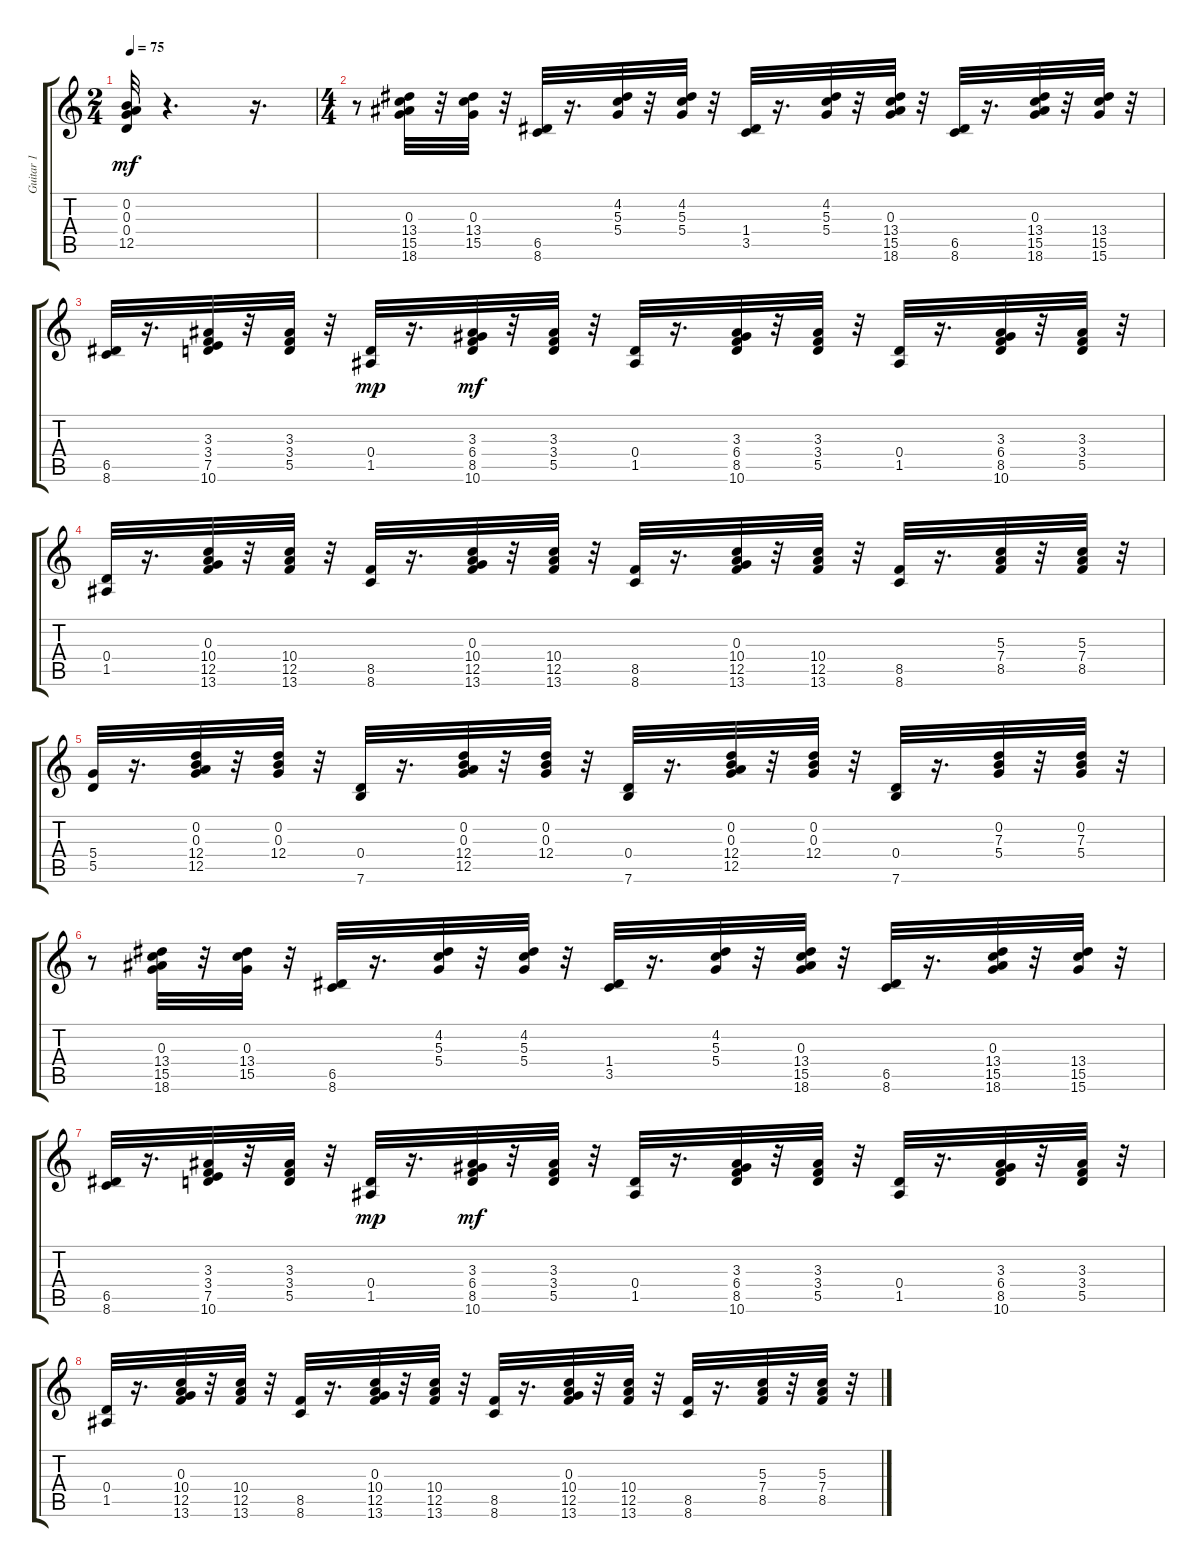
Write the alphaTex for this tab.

\track ("Guitar 1" "Guitar 1") {instrument electricguitarclean}
\staff {score tabs}
\tuning (E4 B3 G3 D3 A2 E2) {hide}
\ts (2 4)
\tempo 75
\clef g2
\ks c
(0.2 0.3 0.4 12.5).32{dy mf} r.4{d} r.16{d} |
\ts (4 4)
r.8 (0.3 13.4 15.5 18.6).32 r.32 (0.3 13.4 15.5).32 r.32 (6.5 8.6).32 r.16{d} (4.2 5.3 5.4).32 r.32 (4.2 5.3 5.4).32 r.32 (1.4 3.5).32 r.16{d} (4.2 5.3 5.4).32 r.32 (0.3 13.4 15.5 18.6).32 r.32 (6.5 8.6).32 r.16{d} (0.3 13.4 15.5 18.6).32 r.32 (13.4 15.5 15.6).32 r.32 |
(6.5 8.6).32 r.16{d} (3.3 3.4 7.5 10.6).32 r.32 (3.3 3.4 5.5).32 r.32 (0.4 1.5).32{dy mp} r.16{d} (3.3 6.4 8.5 10.6).32{dy mf} r.32 (3.3 3.4 5.5).32 r.32 (0.4 1.5).32 r.16{d} (3.3 6.4 8.5 10.6).32 r.32 (3.3 3.4 5.5).32 r.32 (0.4 1.5).32 r.16{d} (3.3 6.4 8.5 10.6).32 r.32 (3.3 3.4 5.5).32 r.32 |
(0.4 1.5).32 r.16{d} (0.3 10.4 12.5 13.6).32 r.32 (10.4 12.5 13.6).32 r.32 (8.5 8.6).32 r.16{d} (0.3 10.4 12.5 13.6).32 r.32 (10.4 12.5 13.6).32 r.32 (8.5 8.6).32 r.16{d} (0.3 10.4 12.5 13.6).32 r.32 (10.4 12.5 13.6).32 r.32 (8.5 8.6).32 r.16{d} (5.3 7.4 8.5).32 r.32 (5.3 7.4 8.5).32 r.32 |
(5.4 5.5).32 r.16{d} (0.2 0.3 12.4 12.5).32 r.32 (0.2 0.3 12.4).32 r.32 (0.4 7.6).32 r.16{d} (0.2 0.3 12.4 12.5).32 r.32 (0.2 0.3 12.4).32 r.32 (0.4 7.6).32 r.16{d} (0.2 0.3 12.4 12.5).32 r.32 (0.2 0.3 12.4).32 r.32 (0.4 7.6).32 r.16{d} (0.2 7.3 5.4).32 r.32 (0.2 7.3 5.4).32 r.32 |
r.8 (0.3 13.4 15.5 18.6).32 r.32 (0.3 13.4 15.5).32 r.32 (6.5 8.6).32 r.16{d} (4.2 5.3 5.4).32 r.32 (4.2 5.3 5.4).32 r.32 (1.4 3.5).32 r.16{d} (4.2 5.3 5.4).32 r.32 (0.3 13.4 15.5 18.6).32 r.32 (6.5 8.6).32 r.16{d} (0.3 13.4 15.5 18.6).32 r.32 (13.4 15.5 15.6).32 r.32 |
(6.5 8.6).32 r.16{d} (3.3 3.4 7.5 10.6).32 r.32 (3.3 3.4 5.5).32 r.32 (0.4 1.5).32{dy mp} r.16{d} (3.3 6.4 8.5 10.6).32{dy mf} r.32 (3.3 3.4 5.5).32 r.32 (0.4 1.5).32 r.16{d} (3.3 6.4 8.5 10.6).32 r.32 (3.3 3.4 5.5).32 r.32 (0.4 1.5).32 r.16{d} (3.3 6.4 8.5 10.6).32 r.32 (3.3 3.4 5.5).32 r.32 |
(0.4 1.5).32 r.16{d} (0.3 10.4 12.5 13.6).32 r.32 (10.4 12.5 13.6).32 r.32 (8.5 8.6).32 r.16{d} (0.3 10.4 12.5 13.6).32 r.32 (10.4 12.5 13.6).32 r.32 (8.5 8.6).32 r.16{d} (0.3 10.4 12.5 13.6).32 r.32 (10.4 12.5 13.6).32 r.32 (8.5 8.6).32 r.16{d} (5.3 7.4 8.5).32 r.32 (5.3 7.4 8.5).32 r.32
